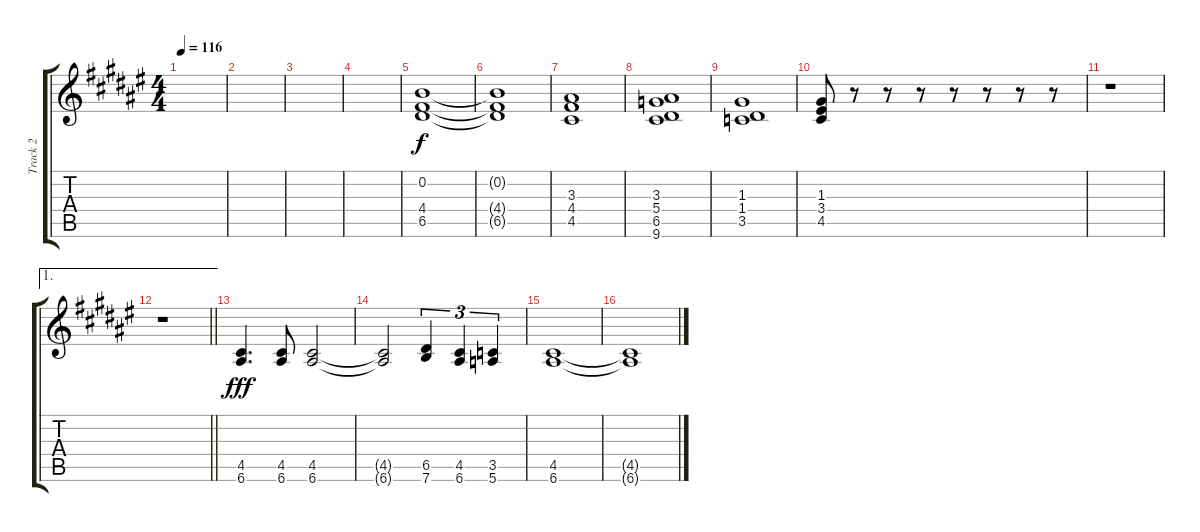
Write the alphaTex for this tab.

\track ("Track 2" "Track 2") {instrument drawbarorgan}
\staff {score tabs}
\tuning (E5 B4 G4 D4 A3 E3) {hide}
\ts (4 4)
\tempo 116
\clef g2
\ks f#
|
|
|
|
(0.2 4.4 6.5).1 |
(0.2{t} 4.4{t} 6.5{t}).1 |
(3.3 4.4 4.5).1 |
(3.3 5.4 6.5 9.6).1 |
(1.3 1.4 3.5).1 |
(1.3 3.4 4.5).8 r.8 r.8 r.8 r.8 r.8 r.8 r.8 |
r.1 |
\ae 1
\barLineRight lightlight
r.1 |
(4.5 6.6).4{d dy fff volume 10} (4.5 6.6).8 (4.5 6.6).2 |
(4.5{t} 6.6{t}).2 (6.5 7.6).4{tu (3 2)} (4.5 6.6).4{tu (3 2)} (3.5 5.6).4{tu (3 2)} |
(4.5 6.6).1 |
(4.5{t} 6.6{t}).1
